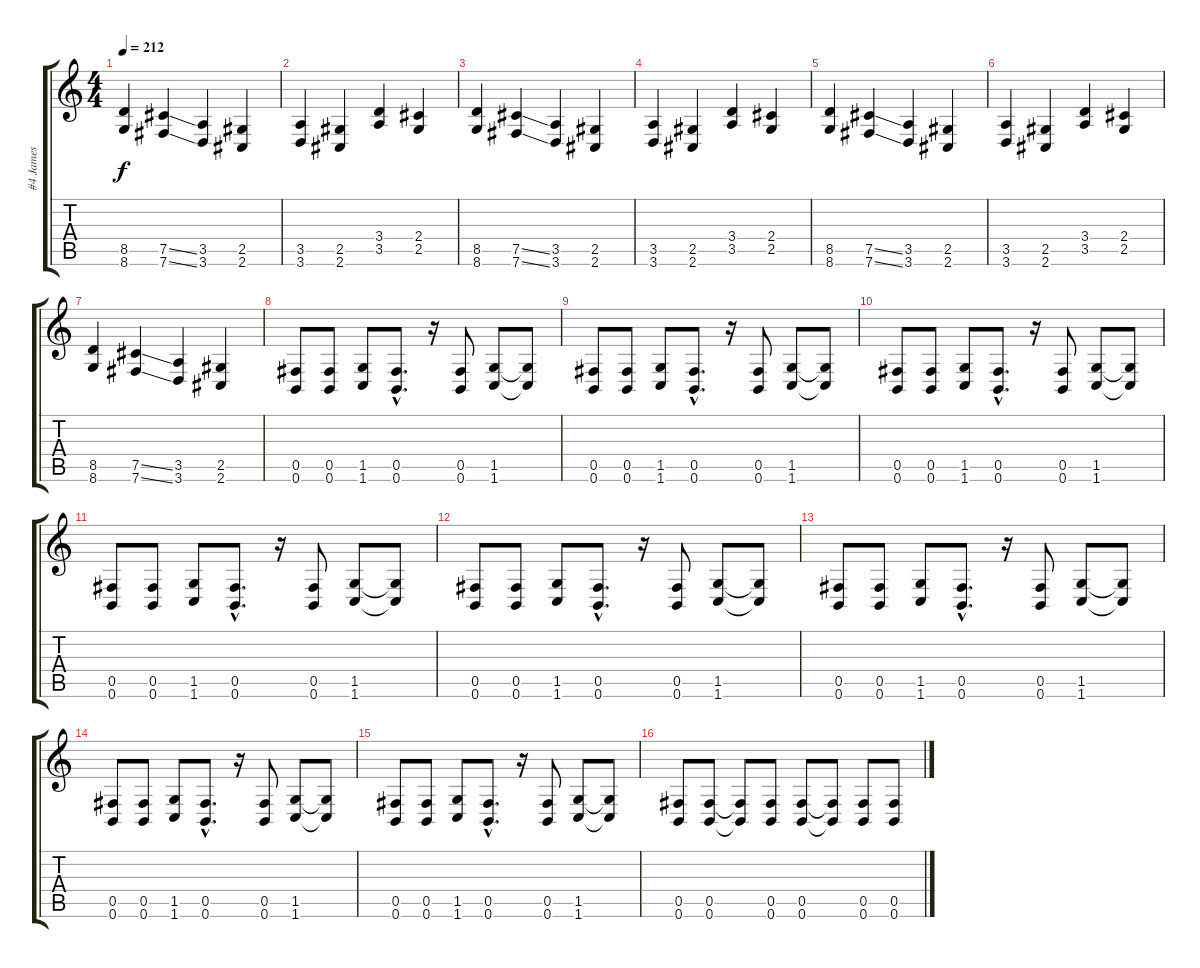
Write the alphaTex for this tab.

\track ("#4 James" "#4 James") {instrument distortionguitar}
\staff {score tabs}
\tuning (E4 B3 G3 B2 Gb2 B1) {hide}
\ts (4 4)
\tempo 212
\clef g2
\ks c
(8.5 8.6).4{dy f} (7.5{ss} 7.6{ss}).4 (3.5 3.6).4 (2.5 2.6).4 |
(3.5 3.6).4 (2.5 2.6).4 (3.4 3.5).4 (2.4 2.5).4 |
(8.5 8.6).4 (7.5{ss} 7.6{ss}).4 (3.5 3.6).4 (2.5 2.6).4 |
(3.5 3.6).4 (2.5 2.6).4 (3.4 3.5).4 (2.4 2.5).4 |
(8.5 8.6).4 (7.5{ss} 7.6{ss}).4 (3.5 3.6).4 (2.5 2.6).4 |
(3.5 3.6).4 (2.5 2.6).4 (3.4 3.5).4 (2.4 2.5).4 |
(8.5 8.6).4 (7.5{ss} 7.6{ss}).4 (3.5 3.6).4 (2.5 2.6).4 |
(0.5 0.6).8 (0.5 0.6).8 (1.5 1.6).8 (0.5{hac} 0.6{hac}).8{d} r.16 (0.5 0.6).8 (1.5 1.6).8 (1.5{t} 1.6{t}).8 |
(0.5 0.6).8 (0.5 0.6).8 (1.5 1.6).8 (0.5{hac} 0.6{hac}).8{d} r.16 (0.5 0.6).8 (1.5 1.6).8 (1.5{t} 1.6{t}).8 |
(0.5 0.6).8 (0.5 0.6).8 (1.5 1.6).8 (0.5{hac} 0.6{hac}).8{d} r.16 (0.5 0.6).8 (1.5 1.6).8 (1.5{t} 1.6{t}).8 |
(0.5 0.6).8 (0.5 0.6).8 (1.5 1.6).8 (0.5{hac} 0.6{hac}).8{d} r.16 (0.5 0.6).8 (1.5 1.6).8 (1.5{t} 1.6{t}).8 |
(0.5 0.6).8 (0.5 0.6).8 (1.5 1.6).8 (0.5{hac} 0.6{hac}).8{d} r.16 (0.5 0.6).8 (1.5 1.6).8 (1.5{t} 1.6{t}).8 |
(0.5 0.6).8 (0.5 0.6).8 (1.5 1.6).8 (0.5{hac} 0.6{hac}).8{d} r.16 (0.5 0.6).8 (1.5 1.6).8 (1.5{t} 1.6{t}).8 |
(0.5 0.6).8 (0.5 0.6).8 (1.5 1.6).8 (0.5{hac} 0.6{hac}).8{d} r.16 (0.5 0.6).8 (1.5 1.6).8 (1.5{t} 1.6{t}).8 |
(0.5 0.6).8 (0.5 0.6).8 (1.5 1.6).8 (0.5{hac} 0.6{hac}).8{d} r.16 (0.5 0.6).8 (1.5 1.6).8 (1.5{t} 1.6{t}).8 |
(0.5 0.6).8 (0.5 0.6).8 (0.5{t} 0.6{t}).8 (0.5 0.6).8 (0.5 0.6).8 (0.5{t} 0.6{t}).8 (0.5 0.6).8 (0.5 0.6).8
